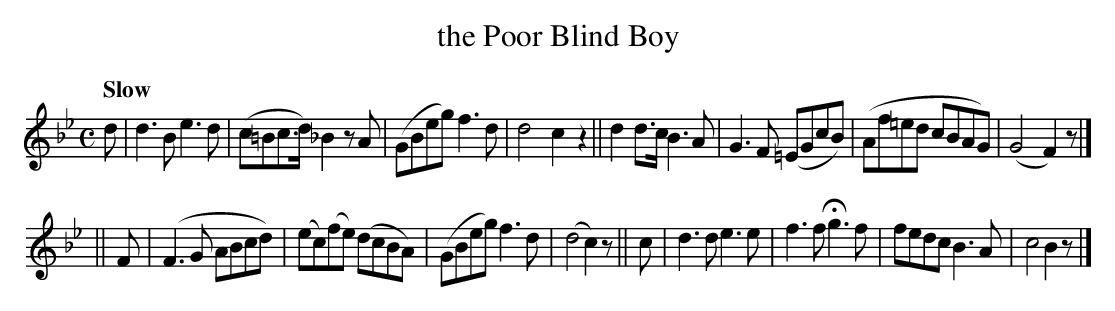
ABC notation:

X:1
T: the Poor Blind Boy
Q: "Slow"
M: C
L: 1/8
K: Bb
  d  | d3B e3d | (c=Bc>d) _B2zA | (GBeg) f3d | d4 c2 z2 ||\
     d2d>c B3A | G3F (=EGcB) | (Af=ed cBAG) | (G4 F2) z |]
|| F | (F3G ABcd) | (ec)(fe) (dcBA) | (GBeg) f3d | (d4 c2) z ||\
  c  | d3d e3e | f3f Hg3f | fedc B3A | c4 B2 z |]
